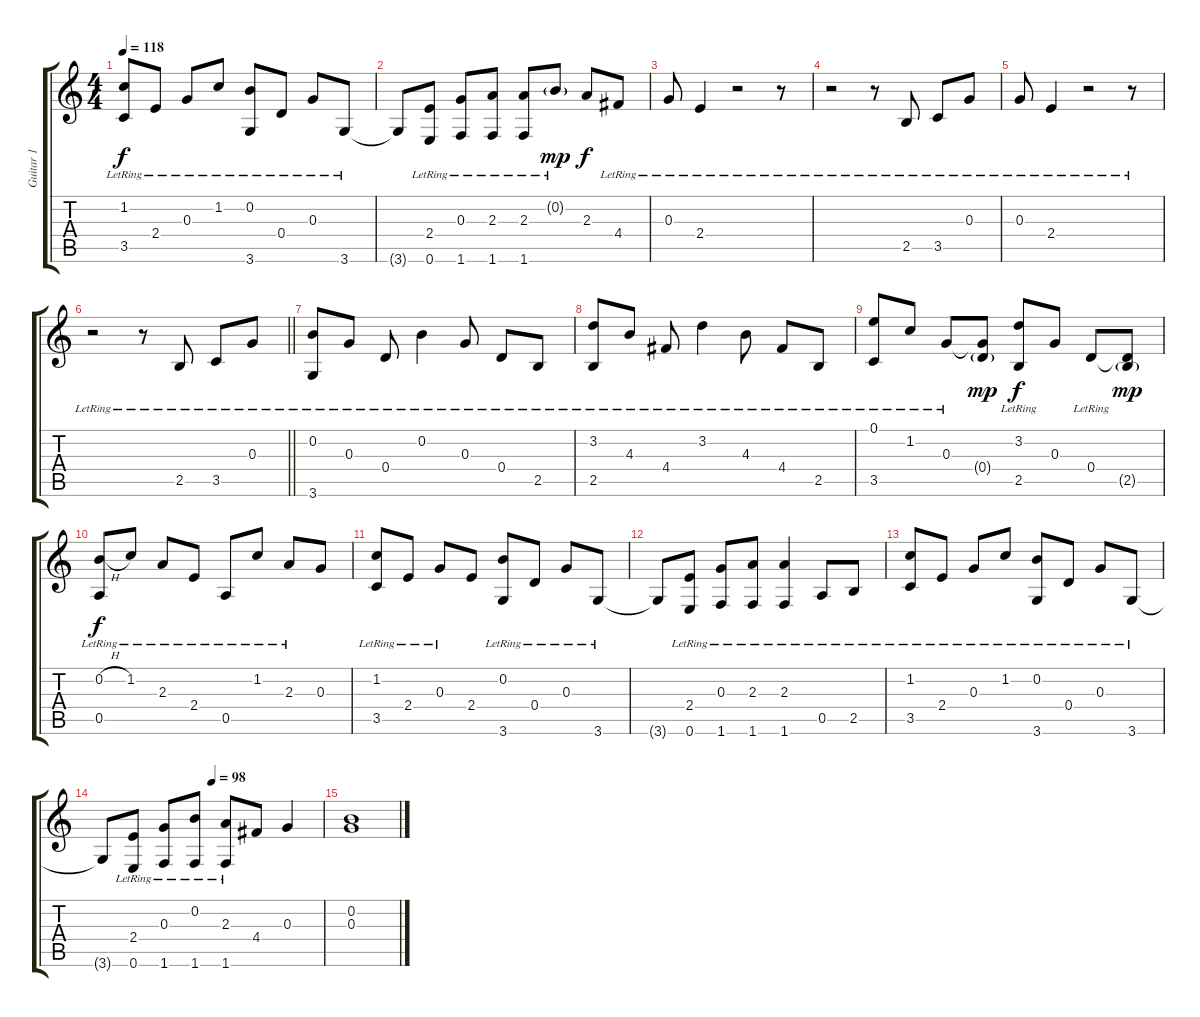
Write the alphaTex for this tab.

\track ("Guitar 1" "Guitar 1") {instrument acousticguitarsteel}
\staff {score tabs}
\tuning (E4 B3 G3 D3 A2 E2) {hide}
\ts (4 4)
\tempo 118
\clef g2
\ks c
(1.2{lr} 3.5{lr}).8{dy f} 2.4{lr}.8 0.3{lr}.8 1.2{lr}.8 (0.2{lr} 3.6{lr}).8 0.4{lr}.8 0.3{lr}.8 3.6{lr}.8 |
3.6{t}.8 (2.4{lr} 0.6{lr}).8 (0.3{lr} 1.6{lr}).8 (2.3{lr} 1.6{lr}).8 (2.3{lr} 1.6{lr}).8 0.2{g lr}.8{dy mp} 2.3.8{dy f} 4.4{lr}.8 |
0.3{lr}.8 2.4{lr}.4 r.2 r.8 |
r.2 r.8 2.5{lr}.8 3.5{lr}.8 0.3{lr}.8 |
0.3{lr}.8 2.4{lr}.4 r.2 r.8 |
\barLineRight lightlight
r.2 r.8 2.5{lr}.8 3.5{lr}.8 0.3{lr}.8 |
(0.2{lr} 3.6{lr}).8 0.3{lr}.8 0.4{lr}.8 0.2{lr}.4 0.3{lr}.8 0.4{lr}.8 2.5{lr}.8 |
(3.2 2.5{lr}).8 4.3{lr}.8 4.4{lr}.8 3.2{lr}.4 4.3{lr}.8 4.4{lr}.8 2.5{lr}.8 |
(0.1 3.5{lr}).8 1.2{lr}.8 0.3{lr}.8 (0.3{t} 0.4{g}).8{dy mp} (3.2{lr} 2.5{lr}).8{dy f} 0.3.8 0.4{lr}.8 (0.4{t} 2.5{g}).8{dy mp} |
(0.2{h lr} 0.5{lr}).8{dy f} 1.2{lr}.8 2.3{lr}.8 2.4{lr}.8 0.5{lr}.8 1.2{lr}.8 2.3{lr}.8 0.3.8 |
(1.2{lr} 3.5{lr}).8 2.4{lr}.8 0.3{lr}.8 2.4.8 (0.2{lr} 3.6{lr}).8 0.4{lr}.8 0.3{lr}.8 3.6{lr}.8 |
3.6{t}.8 (2.4{lr} 0.6{lr}).8 (0.3{lr} 1.6{lr}).8 (2.3{lr} 1.6{lr}).8 (2.3{lr} 1.6{lr}).4 0.5{lr}.8 2.5{lr}.8 |
(1.2{lr} 3.5{lr}).8 2.4{lr}.8 0.3{lr}.8 1.2{lr}.8 (0.2{lr} 3.6{lr}).8 0.4{lr}.8 0.3{lr}.8 3.6{lr}.8 |
\tempo (98 0.5)
3.6{t}.8 (2.4{lr} 0.6{lr}).8 (0.3{lr} 1.6{lr}).8 (0.2 1.6{lr}).8 (2.3 1.6{lr}).8 4.4.8 0.3.4 |
(0.2 0.3).1
